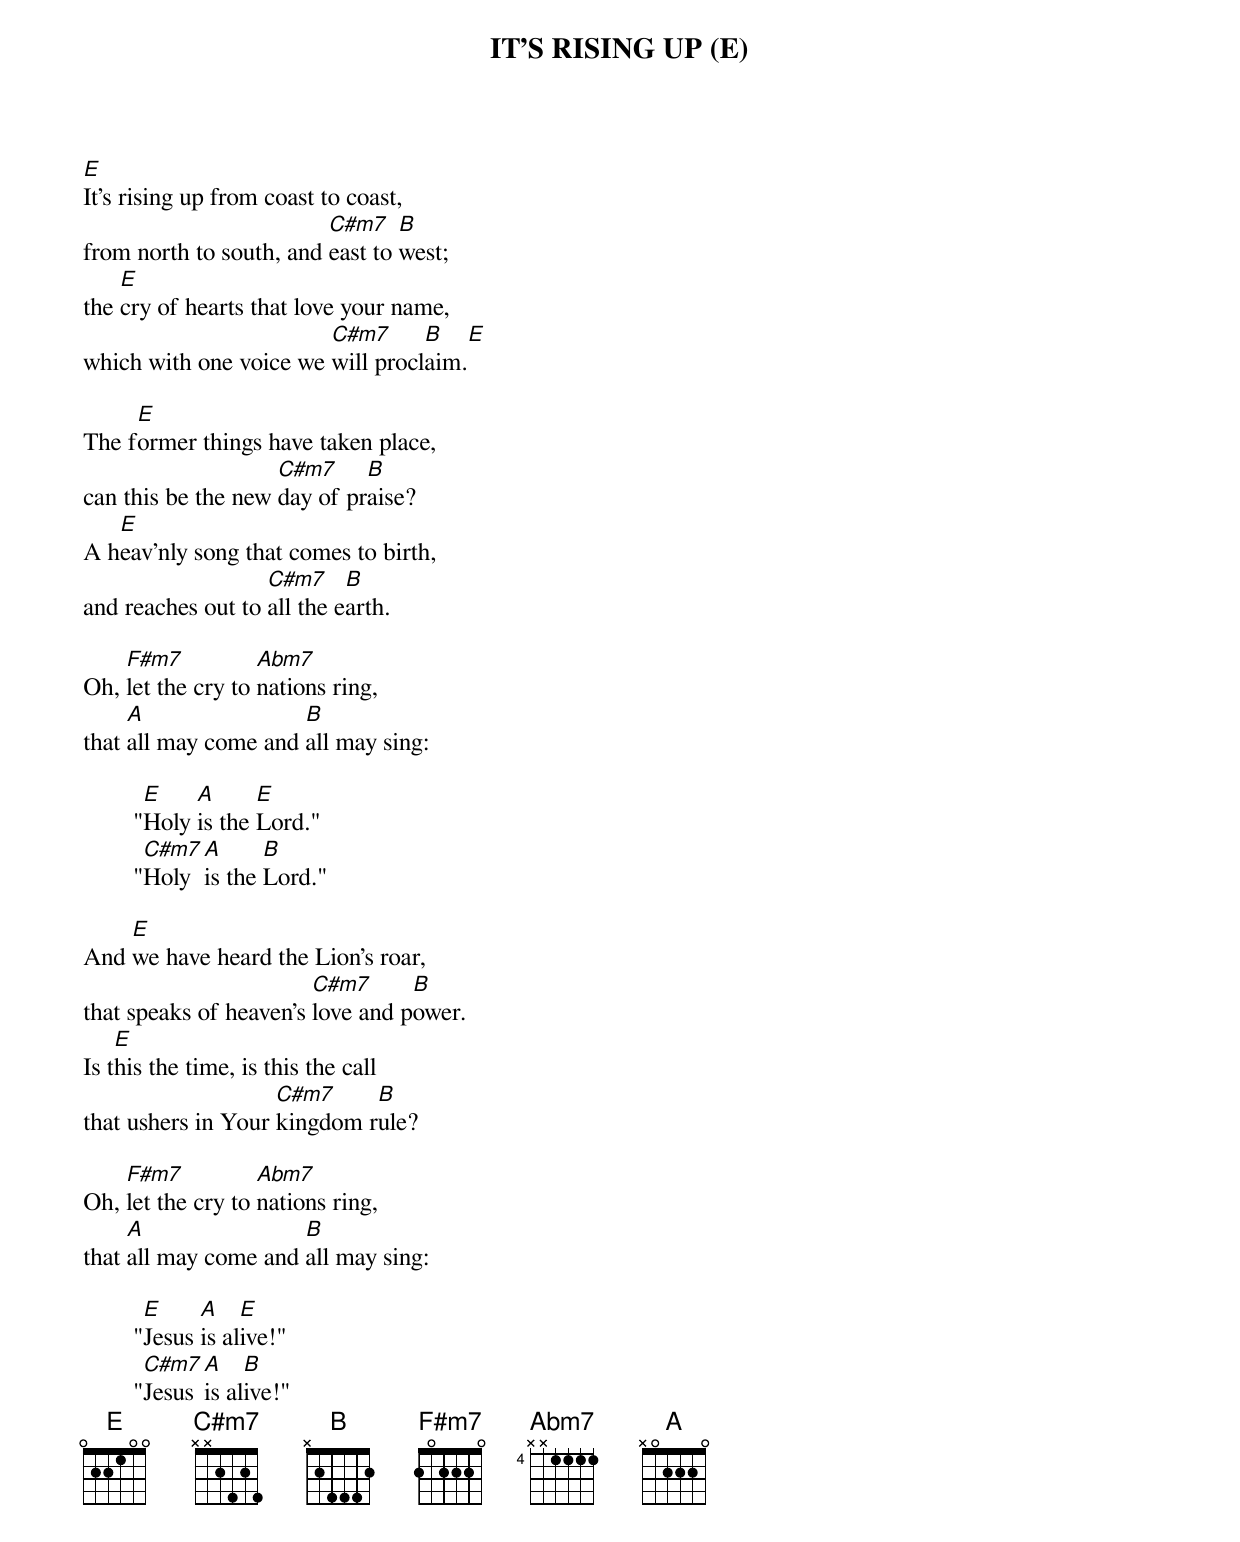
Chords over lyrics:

IT'S RISING UP (E)

E
It's rising up from coast to coast,
                         C#m7    B
from north to south, and east to west;
    E
the cry of hearts that love your name,
                        C#m7      B      E
which with one voice we will proclaim.

     E
The former things have taken place,
                    C#m7     B
can this be the new day of praise?
   E
A heav'nly song that comes to birth,
                   C#m7     B
and reaches out to all the earth.

    F#m7           Abm7
Oh, let the cry to nations ring,
     A                B
that all may come and all may sing:

	 E    A      E
	"Holy is the Lord."
	 C#m7 A      B
	"Holy is the Lord."

    E
And we have heard the Lion's roar,
                        C#m7      B
that speaks of heaven's love and power.
    E
Is this the time, is this the call
                    C#m7     B
that ushers in Your kingdom rule?

    F#m7           Abm7
Oh, let the cry to nations ring,
     A                B
that all may come and all may sing:

	 E     A    E
	"Jesus is alive!"
	 C#m7  A    B
	"Jesus is alive!"
